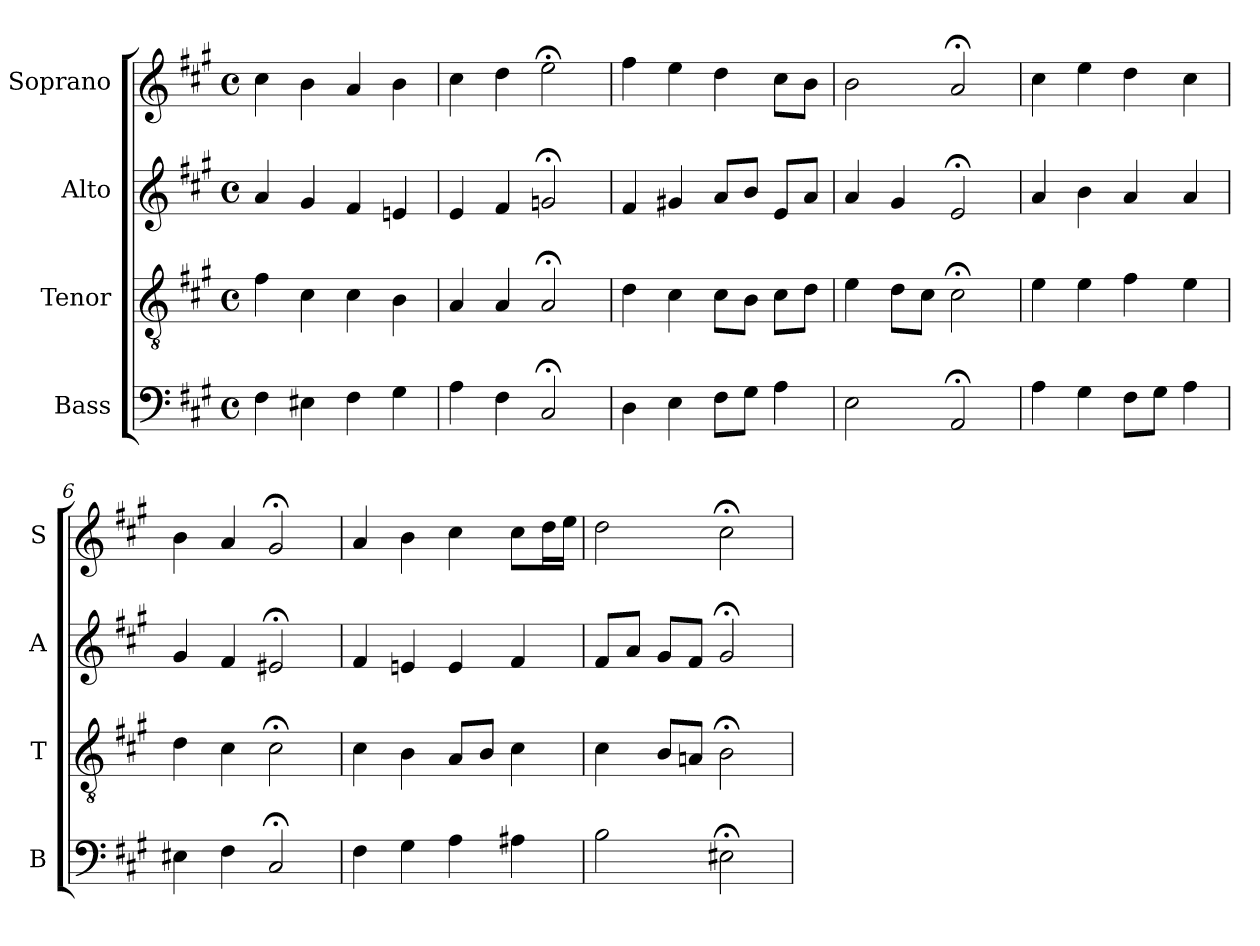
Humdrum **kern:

**kern	**kern	**kern	**kern
*part4	*part3	*part2	*part1
*staff4	*staff3	*staff2	*staff1
*I"Bass	*I"Tenor	*I"Alto	*I"Soprano
*I'B	*I'T	*I'A	*I'S
*clefF4	*clefGv2	*clefG2	*clefG2
*k[f#c#g#]	*k[f#c#g#]	*k[f#c#g#]	*k[f#c#g#]
*A:	*A:	*A:	*A:
*M4/4	*M4/4	*M4/4	*M4/4
*met(c)	*met(c)	*met(c)	*met(c)
*MM100	*MM100	*MM100	*MM100
=1	=1	=1	=1
4F#	4f#	4a	4cc#
4E#Xi	4c#i	4g#i	4bi
4F#	4c#	4f#	4a
4G#	4B	4en	4b
=2	=2	=2	=2
4A	4A	4e	4cc#
4F#	4A	4f#	4dd
2C#;<i	2A;<i	2gn;<i	2ee;<i
=3	=3	=3	=3
4D	4d	4f#	4ff#
4E	4c#	4g#X	4ee
8F#L	8c#L	8aL	4dd
8G#J	8BJ	8bJ	.
4A	8c#L	8eL	8cc#L
.	8dJ	8aJ	8bJ
=4	=4	=4	=4
2E	4e	4a	2b
.	8dL	4g#	.
.	8c#J	.	.
2AA;<	2c#;<	2e;<	2a;<
=5	=5	=5	=5
4A	4e	4a	4cc#
4G#	4e	4b	4ee
8F#L	4f#	4a	4dd
8G#J	.	.	.
4A	4e	4a	4cc#
=6	=6	=6	=6
4E#X	4d	4g#	4b
4F#	4c#	4f#	4a
2C#;<	2c#;<	2e#X;<	2g#;<
=7	=7	=7	=7
4F#	4c#	4f#	4a
4G#	4B	4en	4b
4A	8AL	4e	4cc#
.	8BJ	.	.
4A#X	4c#	4f#	8cc#L
.	.	.	16ddL
.	.	.	16eeJJ
=8	=8	=8	=8
2B	4c#	8f#L	2dd
.	.	8aJ	.
.	8BL	8g#L	.
.	8AnJ	8f#J	.
2E#X;<i	2B;<i	2g#;<i	2cc#;<i
=	=	=	=
*-	*-	*-	*-
